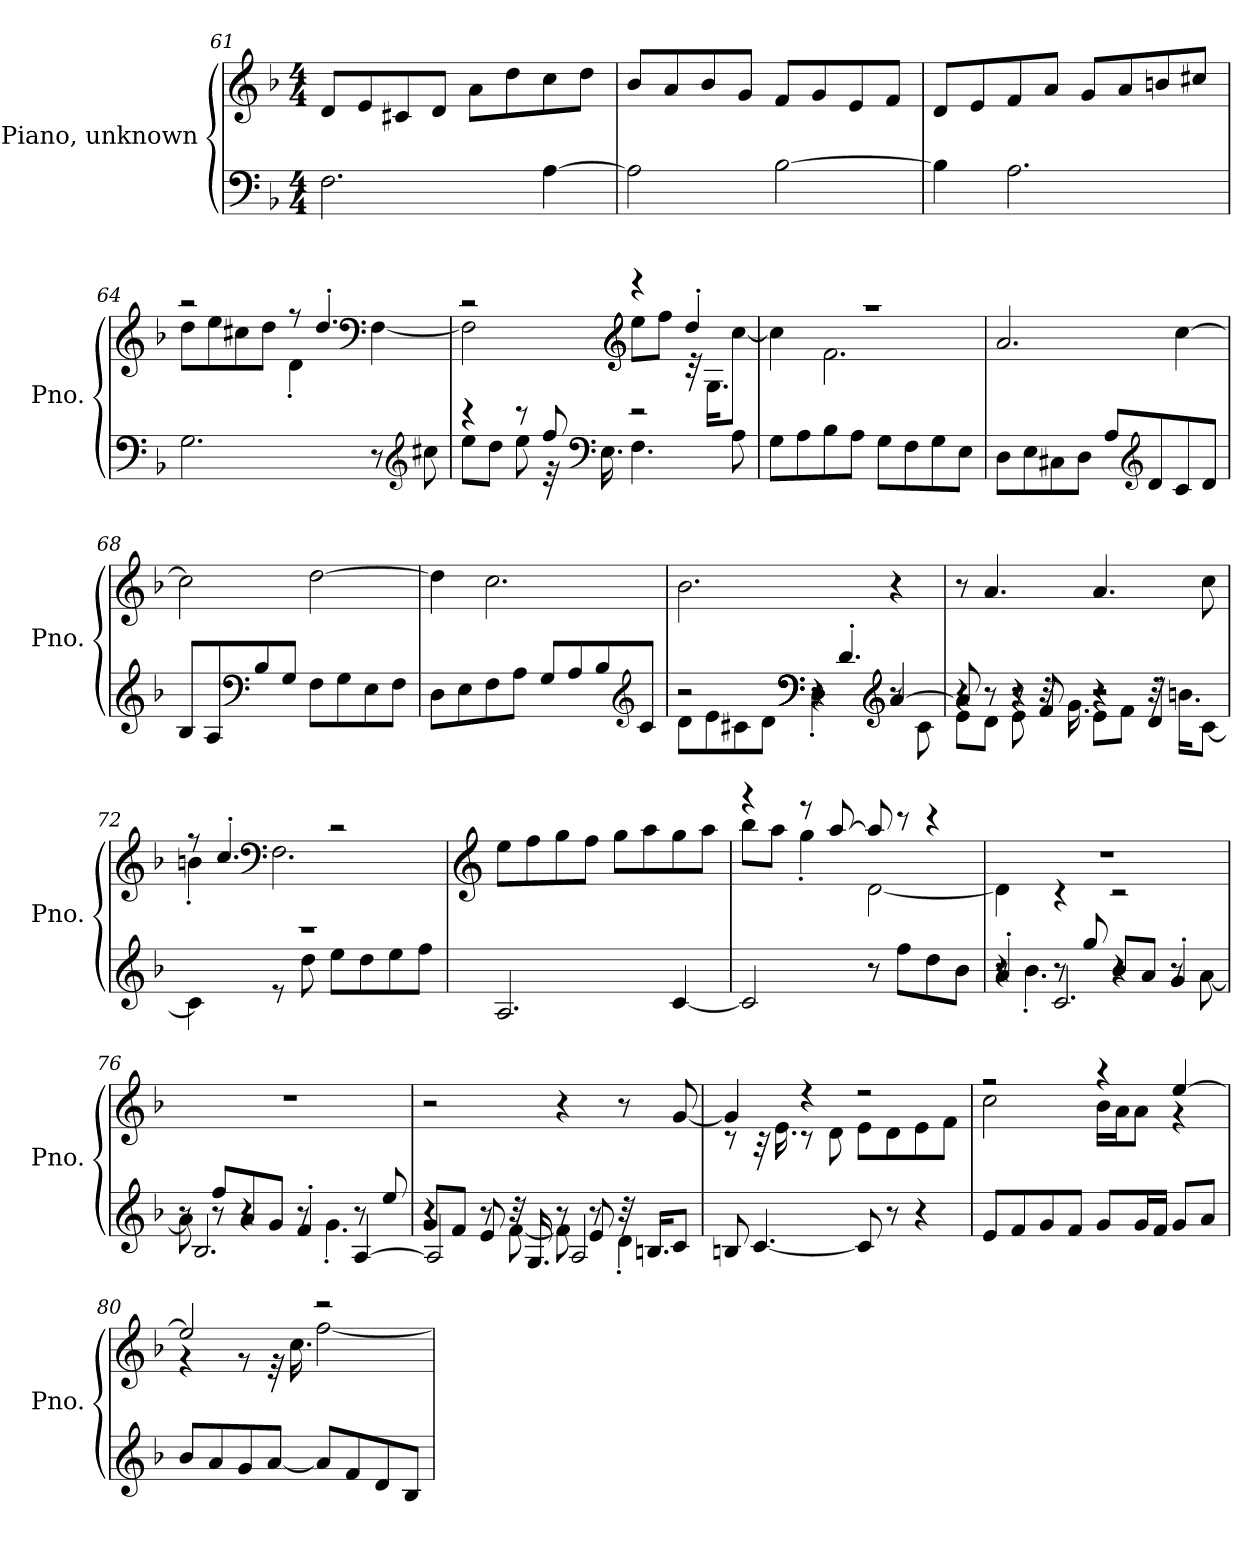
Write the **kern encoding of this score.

**kern	**kern
*part1	*part1
*staff2	*staff1
*I"Piano, unknown	*
*I'Pno.	*
*clefF4	*clefG2
*k[b-]	*k[b-]
*M4/4	*M4/4
=61	=61
2.F\	8d/L
.	8e/
.	8c#X/
.	8d/J
.	8a\L
.	8dd\
[4A\	8cc\
.	8dd\J
=62	=62
2A\]	8b-/L
.	8a/
.	8b-/
.	8g/J
[2B-\	8f/L
.	8g/
.	8e/
.	8f/J
=63	=63
4B-\]	8d/L
.	8e/
2.A\	8f/
.	8a/J
.	8g/L
.	8a/
.	8bn/
.	8cc#X/J
!!LO:LB:g=z
=64	=64
*	*^
2.G\	2r	8dd\L
.	.	8ee\
.	.	8cc#X\
.	.	8dd\J
.	8r	4d'\
.	4.dd'/	.
*	*clefF4	*
8r	.	[4F\
*clefG2	*	*
8cc#X\	.	.
=65	=65	=65
*^	*	*
4r	8ee\L	2r	2F\]
.	8dd\J	.	.
8r	8ee\	.	.
8ff/	32r	.	.
*clefF4	*	*	*
.	16.E\	.	.
*	*	*clefG2	*
2r	4.F\	4r	8ee\L
.	.	.	8ff\J
.	.	4dd'/	32r
.	.	.	16.G\KL
.	8A\	.	[8cc\J
*v	*v	*	*
=66	=66	=66
8G\L	1r	4cc\]
8A\	.	.
8B-\	.	2.f\
8A\J	.	.
8G\L	.	.
8F\	.	.
8G\	.	.
8E\J	.	.
*	*v	*v
!!LO:LB:g=z
=67	=67
8D\L	2.a/
8E\	.
8C#X\	.
8D\J	.
8A/L	.
*clefG2	*
8d/	.
8c/	[4cc\
8d/J	.
=68	=68
8B-/L	2cc\]
8A/	.
*clefF4	*
8B-/	.
8G/J	.
8F\L	[2dd\
8G\	.
8E\	.
8F\J	.
=69	=69
8D\L	4dd\]
8E\	.
8F\	2.cc\
8A\J	.
8G/L	.
8A/	.
8B-/	.
*clefG2	*
8c/J	.
=70	=70
*^	*
*	*^	*
2r	8d\L	2r	2.b-\
.	8e\	.	.
.	8c#X\	.	.
.	8d\J	.	.
*clefF4	*	*	*
4r	4D'\	8r	.
.	.	4.d'/	.
*clefG2	*	*	*
[4a/	8r	.	4r
.	8c#\	.	.
!!LO:LB:g=z
=71	=71	=71	=71
8a/]	8e\L	4r	8r
8r	8d\J	.	4.a/
4r	8e\	8r	.
.	32r	8f/	.
.	16.g\	.	.
2r	8e\L	4r	4.a/
.	8f\J	.	.
.	32r	4d'/	.
.	16.bn\KL	.	.
.	[8c\J	.	8cc\
*	*v	*v	*
=72	=72	=72
*	*	*^
1r	4c\]	8r	4bn'\
.	.	4.cc'/	.
*	*	*clefF4	*
.	8r	.	2.F\
.	8dd\	.	.
.	8ee\L	2r	.
.	8dd\	.	.
.	8ee\	.	.
.	8ff\J	.	.
*v	*v	*	*
*	*v	*v
=73	=73
*	*clefG2
2.A/	8ee\L
.	8ff\
.	8gg\
.	8ff\J
.	8gg\L
.	8aa\
[4c/	8gg\
.	8aa\J
=74	=74
*	*^
2c/]	4r	8bb-\L
.	.	8aa\J
.	8r	4gg'\
.	[8aa/	.
8r	8aa/]	[2d\
8ff\L	8r	.
8dd\	4r	.
8b-\J	.	.
!!LO:PB:g=z	!!
=75	=75	=75
*^	*	*
*	*^	*	*
4a'/	8r	4r	1r	4d\]
.	4.b-'\	.	.	.
8r	.	2.c/	.	4r
8gg/	.	.	.	.
8b-/L	4r	.	.	2r
8a/J	.	.	.	.
4g'/	8r	.	.	.
.	[8a\	.	.	.
*	*	*	*v	*v
=76	=76	=76	=76
8r	8a\]	2.B-/	1r
8ff/L	8r	.	.
8a/	4r	.	.
8g/J	.	.	.
4f'/	8r	.	.
.	4.g'\	.	.
8r	.	[4A/	.
8ee/	.	.	.
=77	=77	=77	=77
8g/L	4r	2A/]	2r
8f/J	.	.	.
8e/	8r	.	.
32r	[8f\	.	.
16.G/	.	.	.
8r	8f\]	2A/	4r
8e/	8r	.	.
32r	4d'\	.	8r
16.Bn/KL	.	.	.
8c/J	.	.	[8g/
*v	*v	*v	*
!!LO:LB:g=z
=78	=78
*	*^
8Bn/	4g/]	8r
[4.c/	.	32r
.	.	16.e\
.	4r	8r
.	.	8d\
8c/]	2r	8e\L
8r	.	8d\
4r	.	8e\
.	.	8f\J
=79	=79	=79
8e/L	2r	2cc\
8f/	.	.
8g/	.	.
8f/J	.	.
8g/L	4r	16b-\LL
.	.	16a\J
16g/L	.	8a\J
16f/JJ	.	.
8g/L	[4ee/	4r
8a/J	.	.
=80	=80	=80
8b-/L	2ee/]	4r
8a/	.	.
8g/	.	8r
[8a/J	.	32r
.	.	16.cc\
8a/L]	2r	[2ff\
8f/	.	.
8d/	.	.
8B-/J	.	.
*	*v	*v
=	=
*-	*-
